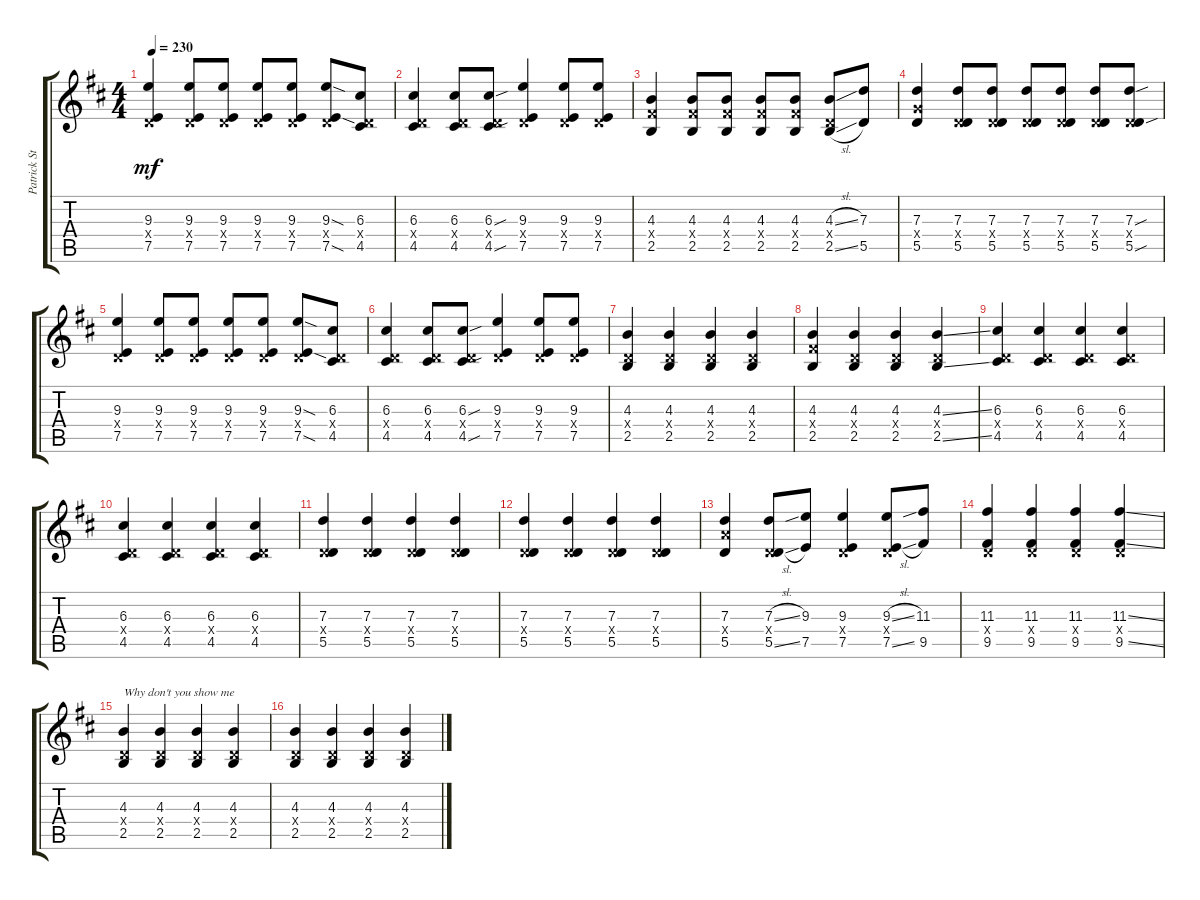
\track ("Patrick Stump" "Patrick St") {instrument distortionguitar}
\staff {score tabs}
\tuning (E4 B3 G3 D3 A2 E2) {hide}
\ts (4 4)
\tempo 230
\clef g2
\ks d
(9.3 0.4{x} 7.5).4{dy mf} (9.3 0.4{x} 7.5).8 (9.3 0.4{x} 7.5).8 (9.3 0.4{x} 7.5).8 (9.3 0.4{x} 7.5).8 (9.3{sod} 0.4{x} 7.5{sod}).8 (6.3 0.4{x} 4.5).8 |
(6.3 0.4{x} 4.5).4 (6.3 0.4{x} 4.5).8 (6.3{sou} 0.4{x} 4.5{sou}).8 (9.3 0.4{x} 7.5).4 (9.3 0.4{x} 7.5).8 (9.3 0.4{x} 7.5).8 |
(4.3 4.4{x} 2.5).4 (4.3 4.4{x} 2.5).8 (4.3 4.4{x} 2.5).8 (4.3 4.4{x} 2.5).8 (4.3 4.4{x} 2.5).8 (4.3{sl} 0.4{x} 2.5{sl}).8 (7.3 5.5).8 |
(7.3 5.4{x} 5.5).4 (7.3 0.4{x} 5.5).8 (7.3 0.4{x} 5.5).8 (7.3 0.4{x} 5.5).8 (7.3 0.4{x} 5.5).8 (7.3 0.4{x} 5.5).8 (7.3{sou} 0.4{x} 5.5{sou}).8 |
(9.3 0.4{x} 7.5).4 (9.3 0.4{x} 7.5).8 (9.3 0.4{x} 7.5).8 (9.3 0.4{x} 7.5).8 (9.3 0.4{x} 7.5).8 (9.3{sod} 0.4{x} 7.5{sod}).8 (6.3 0.4{x} 4.5).8 |
(6.3 0.4{x} 4.5).4 (6.3 0.4{x} 4.5).8 (6.3{sou} 0.4{x} 4.5{sou}).8 (9.3 0.4{x} 7.5).4 (9.3 0.4{x} 7.5).8 (9.3 0.4{x} 7.5).8 |
(4.3 0.4{x} 2.5).4 (4.3 0.4{x} 2.5).4 (4.3 0.4{x} 2.5).4 (4.3 0.4{x} 2.5).4 |
(4.3 4.4{x} 2.5).4 (4.3 0.4{x} 2.5).4 (4.3 0.4{x} 2.5).4 (4.3{ss} 0.4{x} 2.5{ss}).4 |
(6.3 0.4{x} 4.5).4 (6.3 0.4{x} 4.5).4 (6.3 0.4{x} 4.5).4 (6.3 0.4{x} 4.5).4 |
(6.3 0.4{x} 4.5).4 (6.3 0.4{x} 4.5).4 (6.3 0.4{x} 4.5).4 (6.3 0.4{x} 4.5).4 |
(7.3 0.4{x} 5.5).4 (7.3 0.4{x} 5.5).4 (7.3 0.4{x} 5.5).4 (7.3 0.4{x} 5.5).4 |
(7.3 0.4{x} 5.5).4 (7.3 0.4{x} 5.5).4 (7.3 0.4{x} 5.5).4 (7.3 0.4{x} 5.5).4 |
(7.3 7.4{x} 5.5).4 (7.3{sl} 0.4{x} 5.5{sl}).8 (9.3 7.5).8 (9.3 0.4{x} 7.5).4 (9.3{sl} 0.4{x} 7.5{sl}).8 (11.3 9.5).8 |
(11.3 0.4{x} 9.5).4 (11.3 0.4{x} 9.5).4 (11.3 0.4{x} 9.5).4 (11.3{ss} 0.4{x} 9.5{ss}).4 |
(4.3 0.4{x} 2.5).4{txt "Why don't you show me"} (4.3 0.4{x} 2.5).4 (4.3 0.4{x} 2.5).4 (4.3 0.4{x} 2.5).4 |
(4.3 0.4{x} 2.5).4 (4.3 0.4{x} 2.5).4 (4.3 0.4{x} 2.5).4 (4.3{ss} 0.4{x} 2.5{ss}).4
